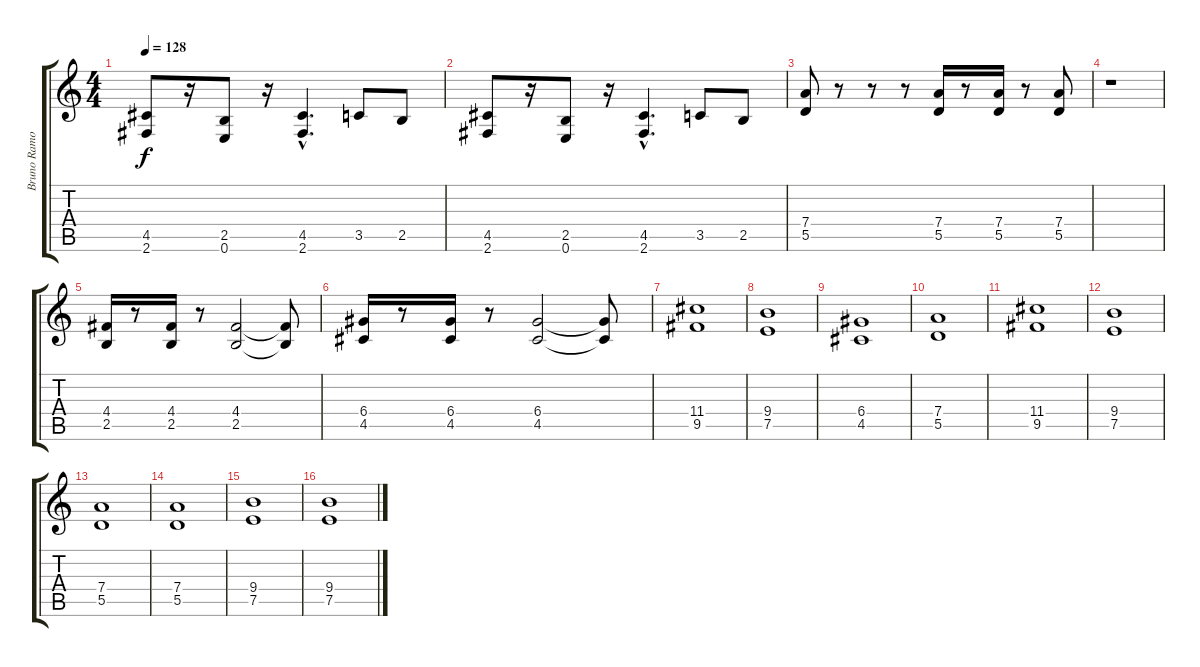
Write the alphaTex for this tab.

\track ("Bruno Ramos" "Bruno Ramo") {instrument distortionguitar}
\staff {score tabs}
\tuning (E4 B3 G3 D3 A2 E2) {hide}
\ts (4 4)
\tempo 128
\clef g2
\ks c
(4.5 2.6).8{dy f} r.16 (2.5 0.6).8 r.16 (4.5{hac} 2.6{hac}).4{d} 3.5.8 2.5.8 |
(4.5 2.6).8 r.16 (2.5 0.6).8 r.16 (4.5{hac} 2.6{hac}).4{d} 3.5.8 2.5.8 |
(7.4 5.5).8 r.8 r.8 r.8 (7.4 5.5).16 r.8 (7.4 5.5).16 r.8 (7.4 5.5).8 |
r.1 |
(4.4 2.5).16 r.8 (4.4 2.5).16 r.8 (4.4 2.5).2 (4.4{t} 2.5{t}).8 |
(6.4 4.5).16 r.8 (6.4 4.5).16 r.8 (6.4 4.5).2 (6.4{t} 4.5{t}).8 |
(11.4 9.5).1 |
(9.4 7.5).1 |
(6.4 4.5).1 |
(7.4 5.5).1 |
(11.4 9.5).1 |
(9.4 7.5).1 |
(7.4 5.5).1 |
(7.4 5.5).1 |
(9.4 7.5).1 |
(9.4 7.5).1
